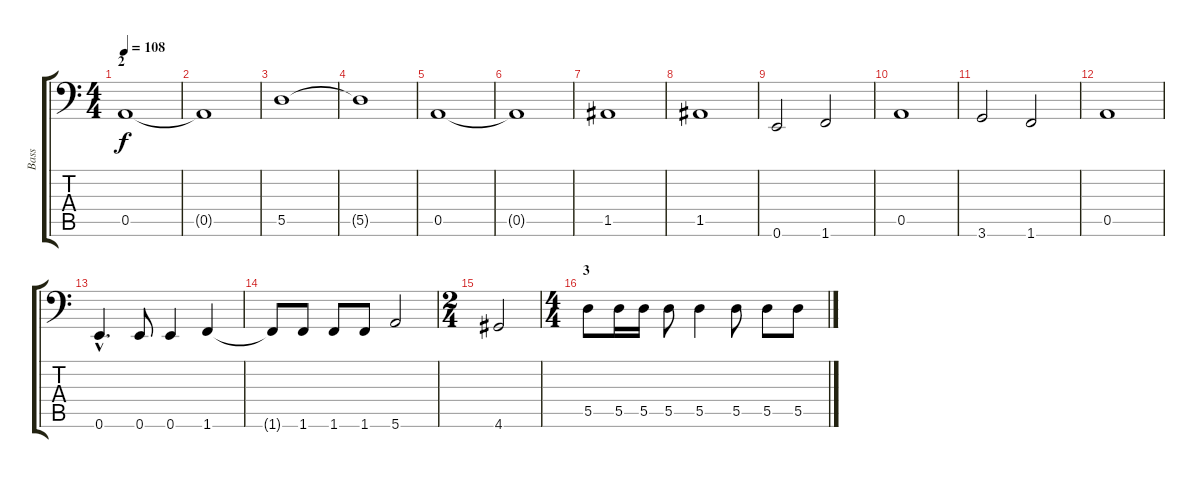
\track ("Bass" "Bass") {instrument electricbassfinger}
\staff {score tabs}
\tuning (E3 B2 G2 D2 A1 E1) {hide}
\ts (4 4)
\section ("" "2")
\tempo 108
\clef f4
\ks c
0.5.1{dy f} |
0.5{t}.1 |
5.5.1 |
5.5{t}.1 |
0.5.1 |
0.5{t}.1 |
1.5.1 |
1.5.1 |
0.6.2 1.6.2 |
0.5.1 |
3.6.2 1.6.2 |
0.5.1 |
0.6{hac}.4{d} 0.6.8 0.6.4 1.6.4 |
1.6{t}.8 1.6.8 1.6.8 1.6.8 5.6.2 |
\ts (2 4)
4.6.2 |
\ts (4 4)
\section ("" "3")
5.5.8 5.5.16 5.5.16 5.5.8 5.5.4 5.5.8 5.5.8 5.5.8
